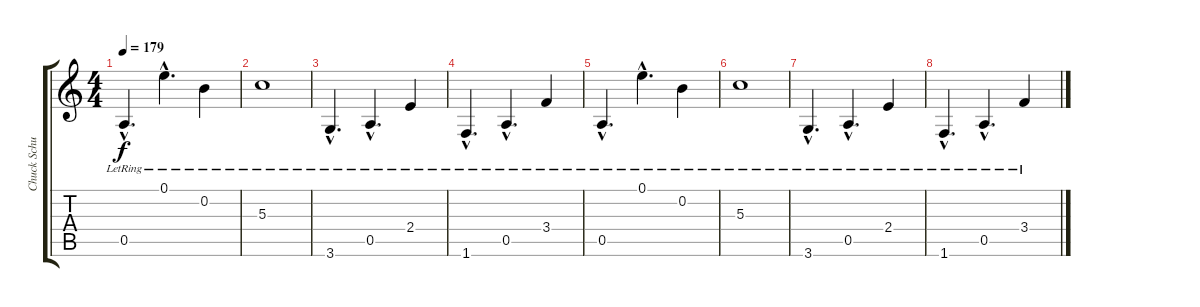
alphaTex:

\track ("Chuck Schuldiner" "Chuck Schu") {instrument acousticguitarsteel}
\staff {score tabs}
\tuning (E4 B3 G3 D3 A2 E2) {hide}
\ts (4 4)
\tempo 179
\clef g2
\ks c
0.5{hac lr}.4{d dy f} 0.1{hac lr}.4{d} 0.2{lr}.4 |
5.3{lr}.1 |
3.6{hac lr}.4{d} 0.5{hac lr}.4{d} 2.4{lr}.4 |
1.6{hac lr}.4{d} 0.5{hac lr}.4{d} 3.4{lr}.4 |
0.5{hac lr}.4{d} 0.1{hac lr}.4{d} 0.2{lr}.4 |
5.3{lr}.1 |
3.6{hac lr}.4{d} 0.5{hac lr}.4{d} 2.4{lr}.4 |
1.6{hac lr}.4{d} 0.5{hac lr}.4{d} 3.4{lr}.4
